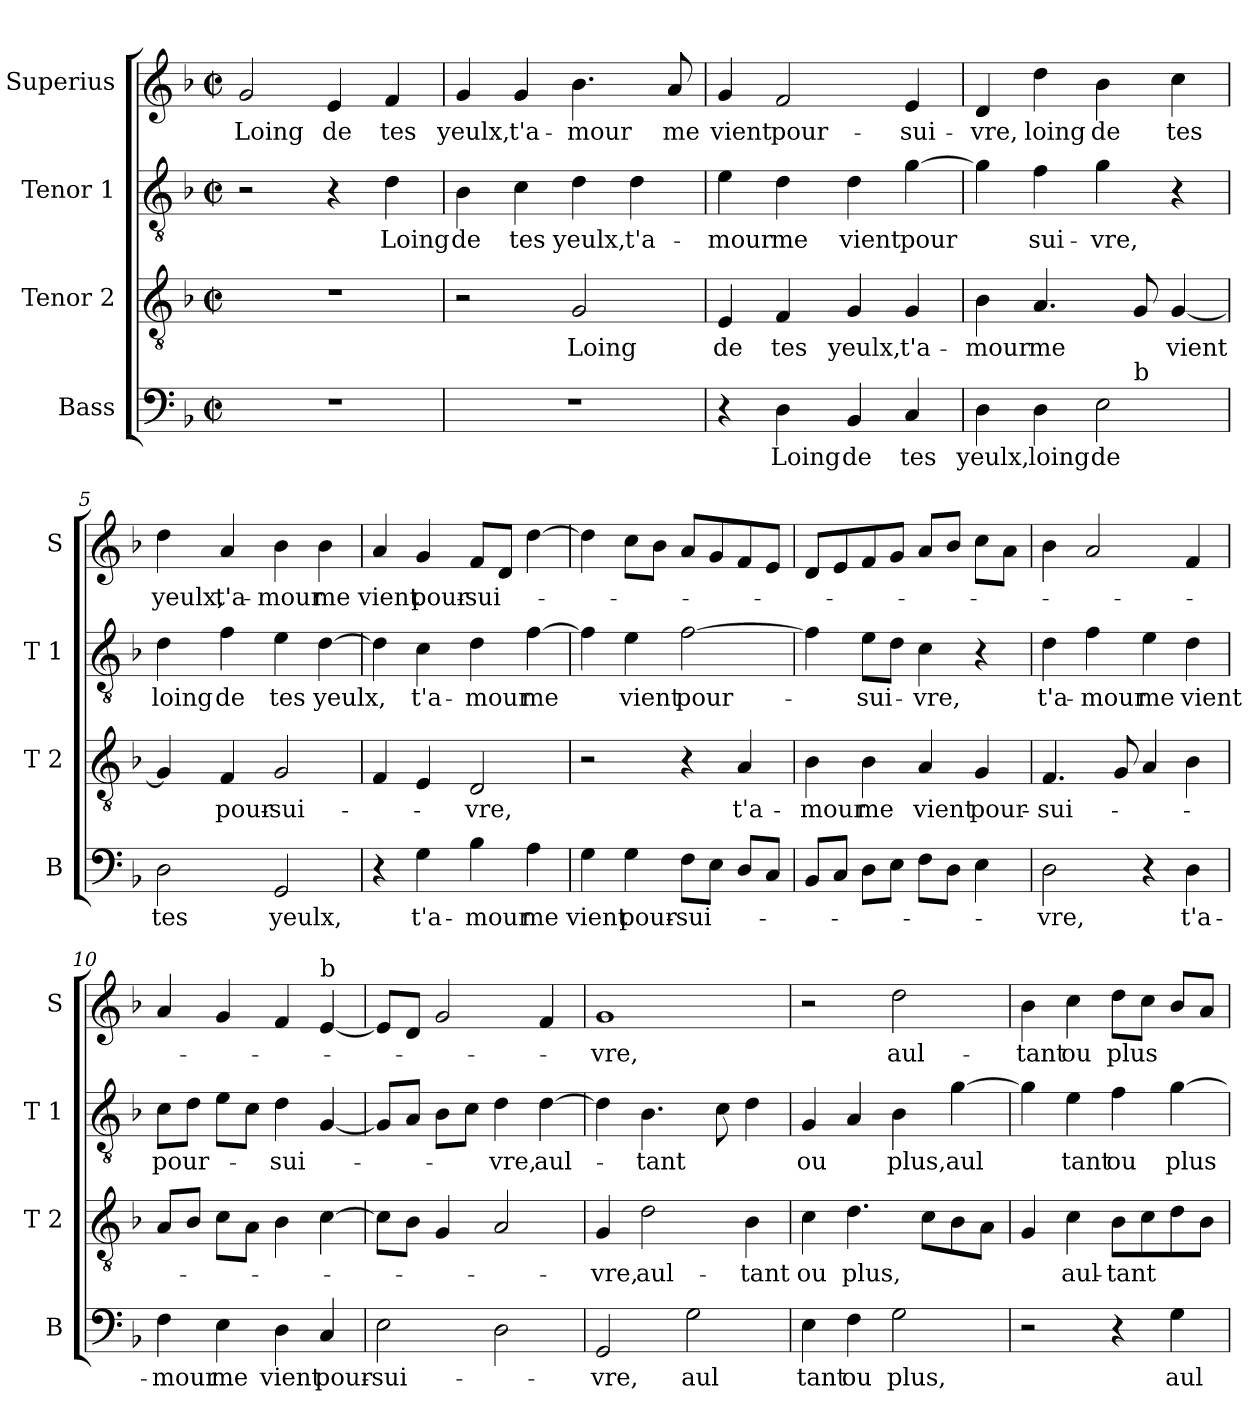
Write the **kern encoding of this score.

**kern	**text	**kern	**text	**kern	**text	**kern	**text
*part4	*part4	*part3	*part3	*part2	*part2	*part1	*part1
*staff4	*staff4	*staff3	*staff3	*staff2	*staff2	*staff1	*staff1
*I"Bass	*	*I"Tenor 2	*	*I"Tenor 1	*	*I"Superius	*
*I'B	*	*I'T 2	*	*I'T 1	*	*I'S	*
*clefF4	*	*clefGv2	*	*clefGv2	*	*clefG2	*
*k[b-]	*	*k[b-]	*	*k[b-]	*	*k[b-]	*
*F:	*	*F:	*	*F:	*	*F:	*
*M2/2	*	*M2/2	*	*M2/2	*	*M2/2	*
*met(c|)	*	*met(c|)	*	*met(c|)	*	*met(c|)	*
=1	=1	=1	=1	=1	=1	=1	=1
1r	.	1r	.	2r	.	2g/	Loing
.	.	.	.	4r	.	4e/	de
.	.	.	.	4d\	Loing	4f/	tes
=2	=2	=2	=2	=2	=2	=2	=2
1r	.	2r	.	4B-\	de	4g/	yeulx,
.	.	.	.	4c\	tes	4g/	t'a-
.	.	2G/	Loing	4d\	yeulx,	4.b-\	-mour
.	.	.	.	4d\	t'a-	.	.
.	.	.	.	.	.	8a/	me
=3	=3	=3	=3	=3	=3	=3	=3
4r	.	4E/	de	4e\	-mour	4g/	vient
4D\	Loing	4F/	tes	4d\	me	2f/	pour-
4BB-/	de	4G/	yeulx,	4d\	vient	.	.
4C/	tes	4G/	t'a-	[4g\	pour	4e/	-sui-
=4	=4	=4	=4	=4	=4	=4	=4
*^	*	*	*	*	*	*	*
4D\	2ryy	yeulx,	4B-\	-mour	4g\]	.	4d/	-vre,
4D\	.	loing	4.A/	me	4f\	sui-	4dd\	loing
2E\	8ryy	de	.	.	4g\	-vre,	4b-\	de
!	!LO:TX:a:t=b	!	!	!	!	!	!	!
.	4.ryy	.	8G/	.	.	.	.	.
.	.	.	[4G/	vient	4r	.	4cc\	tes
*v	*v	*	*	*	*	*	*	*
=5	=5	=5	=5	=5	=5	=5	=5
2D\	tes	4G/]	.	4d\	loing	4dd\	yeulx,
.	.	4F/	pour-	4f\	de	4a/	t'a-
2GG/	yeulx,	2G/	-sui-	4e\	tes	4b-\	-mour
.	.	.	.	[4d\	yeulx,	4b-\	me
!!LO:LB:g=z
=6	=6	=6	=6	=6	=6	=6	=6
4r	.	4F/	.	4d\]	.	4a/	vient
4G\	t'a-	4E/	.	4c\	t'a-	4g/	pour-
4B-\	-mour	2D/	-vre,	4d\	-mour	8f/L	-sui-
.	.	.	.	.	.	8d/J	.
4A\	me	.	.	[4f\	me	[4dd\	.
=7	=7	=7	=7	=7	=7	=7	=7
4G\	vient	2r	.	4f\]	.	4dd\]	.
4G\	pour-	.	.	4e\	vient	8cc\L	.
.	.	.	.	.	.	8b-\J	.
8F\L	-sui-	4r	.	[2f\	pour-	8a/L	.
8E\J	.	.	.	.	.	8g/	.
8D/L	.	4A/	t'a-	.	.	8f/	.
8C/J	.	.	.	.	.	8e/J	.
=8	=8	=8	=8	=8	=8	=8	=8
8BB-/L	.	4B-\	-mour	4f\]	.	8d/L	.
8C/J	.	.	.	.	.	8e/	.
8D\L	.	4B-\	me	8e\L	-sui-	8f/	.
8E\J	.	.	.	8d\J	.	8g/J	.
8F\L	.	4A/	vient	4c\	-vre,	8a/L	.
8D\J	.	.	.	.	.	8b-/J	.
4E\	.	4G/	pour-	4r	.	8cc\L	.
.	.	.	.	.	.	8a\J	.
=9	=9	=9	=9	=9	=9	=9	=9
2D\	-vre,	4.F/	-sui-	4d\	t'a-	4b-\	.
.	.	.	.	4f\	-mour	2a/	.
.	.	8G/	.	.	.	.	.
4r	.	4A/	.	4e\	me	.	.
4D\	t'a-	4B-\	.	4d\	vient	4f/	.
=10	=10	=10	=10	=10	=10	=10	=10
4F\	-mour	8A/L	.	8c\L	pour-	4a/	.
.	.	8B-/J	.	8d\J	.	.	.
4E\	me	8c\L	.	8e\L	.	4g/	.
.	.	8A\J	.	8c\J	.	.	.
4D\	vient	4B-\	.	4d\	-sui-	4f/	.
!	!	!	!	!	!	!LO:TX:a:t=b	!
4C/	pour-	[4c\	.	[4G/	.	[4e/	.
!!LO:LB:g=z
=11	=11	=11	=11	=11	=11	=11	=11
2E\	-sui-	8c\L]	.	8G/L]	.	8e/L]	.
.	.	8B-\J	.	8A/J	.	8d/J	.
.	.	4G/	.	8B-\L	.	2g/	.
.	.	.	.	8c\J	.	.	.
2D\	.	2A/	.	4d\	-vre,	.	.
.	.	.	.	[4d\	aul-	4f/	.
=12	=12	=12	=12	=12	=12	=12	=12
2GG/	-vre,	4G/	-vre,	4d\]	.	1g	-vre,
.	.	2d\	aul-	4.B-\	-tant	.	.
2G\	aul	.	.	.	.	.	.
.	.	.	.	8c\	.	.	.
.	.	4B-\	-tant	4d\	.	.	.
=13	=13	=13	=13	=13	=13	=13	=13
4E\	tant	4c\	ou	4G/	ou	2r	.
4F\	ou	4.d\	plus,	4A/	.	.	.
2G\	plus,	.	.	4B-\	plus,	2dd\	aul-
.	.	8c\L	.	.	.	.	.
.	.	8B-\	.	[4g\	aul	.	.
.	.	8A\J	.	.	.	.	.
=14	=14	=14	=14	=14	=14	=14	=14
2r	.	4G/	.	4g\]	.	4b-\	-tant
.	.	4c\	aul-	4e\	tant	4cc\	ou
4r	.	8B-\L	-tant	4f\	ou	8dd\L	plus
.	.	8c\	.	.	.	8cc\J	.
4G\	aul-	8d\	.	[4g\	plus	8b-/L	.
.	.	8B-\J	.	.	.	8a/J	.
=	=	=	=	=	=	=	=
*-	*-	*-	*-	*-	*-	*-	*-
